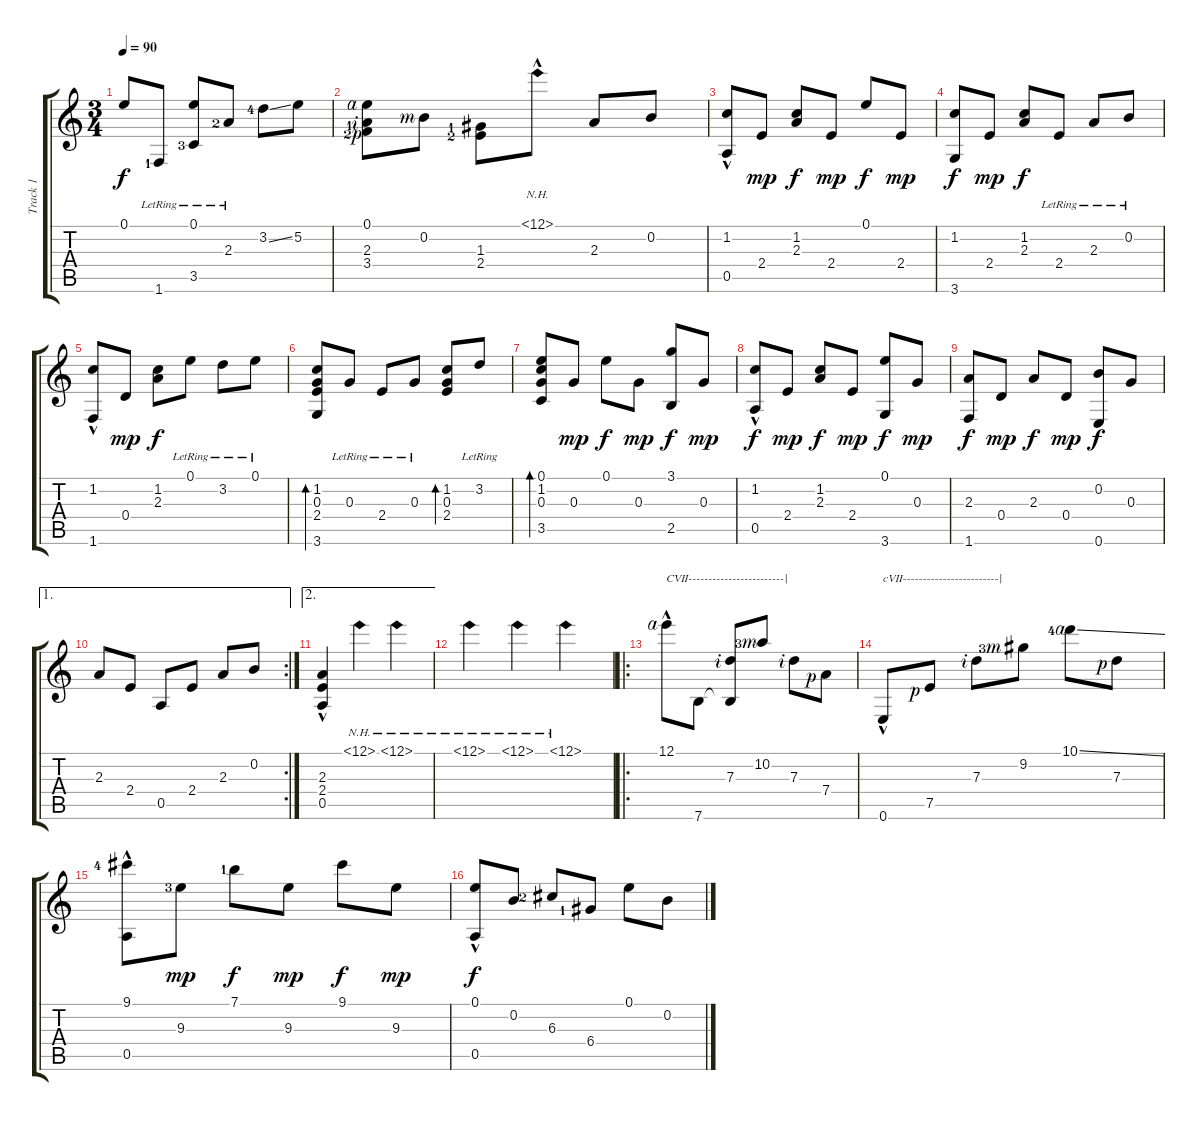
\track ("Track 1" "Track 1") {instrument acousticguitarnylon}
\staff {score tabs}
\tuning (E4 B3 G3 D3 A2 E2) {hide}
\ts (3 4)
\tempo 90
\clef g2
\ks c
0.1.8{dy f} 1.6{lr lf 2}.8 (0.1 3.5{lr lf 4}).8 2.3{lr lf 3}.8 3.2{ss lf 5}.8 5.2.8 |
(0.1{rf 4} 2.3{lf 2 rf 2} 3.4{lf 3 rf 1}).8 0.2{rf 3}.8 (1.3{lf 2} 2.4{lf 3}).8 12.1{nh hac}.8 2.3.8 0.2.8 |
(1.2 0.5{hac}).8 2.4.8{dy mp} (1.2 2.3).8{dy f} 2.4.8{dy mp} 0.1.8{dy f} 2.4.8{dy mp} |
(1.2 3.6).8{dy f} 2.4.8{dy mp} (1.2 2.3).8{dy f} 2.4{lr}.8 2.3{lr}.8 0.2{lr}.8 |
(1.2 1.6{hac}).8 0.4.8{dy mp} (1.2 2.3).8{dy f} 0.1{lr}.8 3.2{lr}.8 0.1{lr}.8 |
(1.2 0.3 2.4 3.6).8{bd 120} 0.3{lr}.8 2.4{lr}.8 0.3{lr}.8 (1.2 0.3 2.4).8{bd 120} 3.2{lr}.8 |
(0.1 1.2 0.3 3.5).8{bd 120} 0.3.8{dy mp} 0.1.8{dy f} 0.3.8{dy mp} (3.1 2.5).8{dy f} 0.3.8{dy mp} |
(1.2 0.5{hac}).8{dy f} 2.4.8{dy mp} (1.2 2.3).8{dy f} 2.4.8{dy mp} (0.1 3.6).8{dy f} 0.3.8{dy mp} |
(2.3 1.6).8{dy f} 0.4.8{dy mp} 2.3.8{dy f} 0.4.8{dy mp} (0.2 0.6).8{dy f} 0.3.8 |
\ae 1
\rc 2
2.3.8 2.4.8 0.5.8 2.4.8 2.3.8 0.2.8 |
\ae 2
(2.3 2.4{hac} 0.5{hac}).4 12.1{nh}.4 12.1{nh}.4 |
12.1{nh}.4 12.1{nh}.4 12.1{nh}.4 |
\ro
12.1{hac rf 4}.8{txt "CVII------------------------|"} 7.6.8 (7.3{rf 2} 7.6{t}).8 10.2{lf 4 rf 3}.8 7.3{rf 2}.8 7.4{rf 1}.8 |
0.6{hac}.8{txt "cVII------------------------|"} 7.5{rf 1}.8 7.3{rf 2}.8 9.2{lf 4 rf 3}.8 10.1{ss lf 5 rf 4}.8 7.3{rf 1}.8 |
(9.1{lf 5} 0.5{hac}).8 9.3{lf 4}.8{dy mp} 7.1{lf 2}.8{dy f} 9.3.8{dy mp} 9.1.8{dy f} 9.3.8{dy mp} |
(0.1 0.5{hac}).8{dy f} 0.2.8 6.3{lf 3}.8 6.4{lf 2}.8 0.1.8 0.2.8
